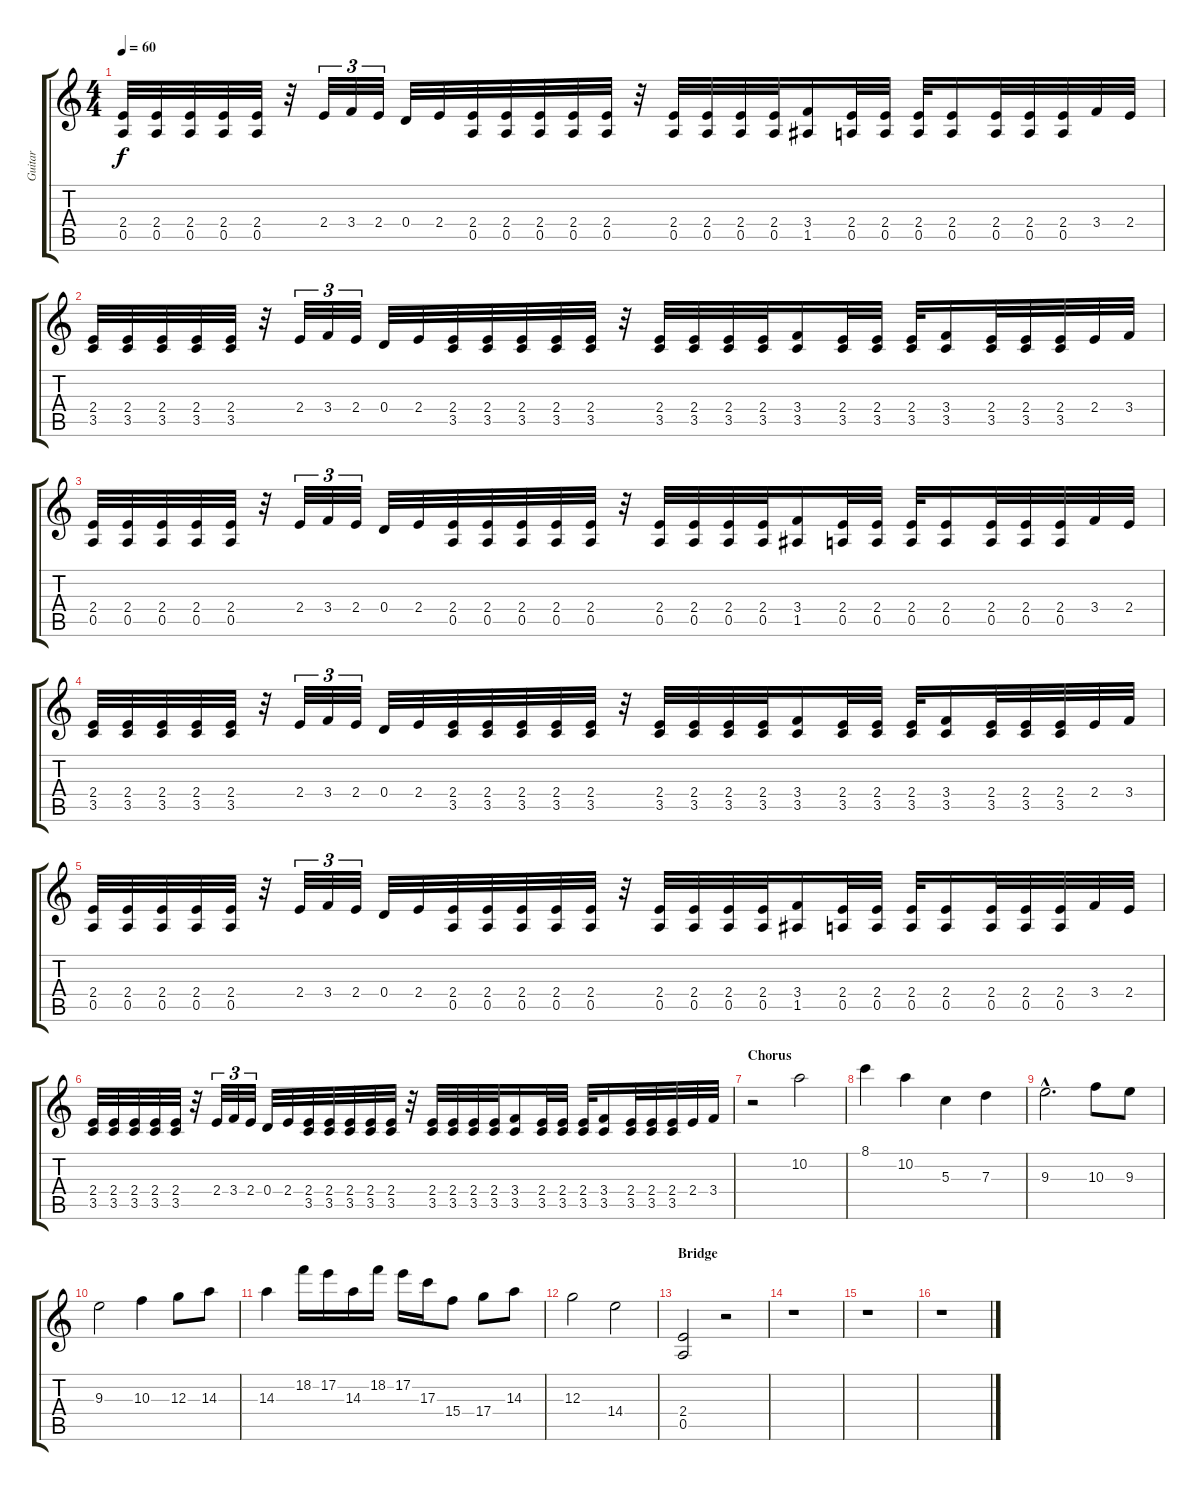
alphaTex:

\track ("Guitar" "Guitar") {instrument distortionguitar}
\staff {score tabs}
\tuning (E4 B3 G3 D3 A2 E2) {hide}
\ts (4 4)
\tempo 60
\clef g2
\ks c
(2.4 0.5).32{dy f} (2.4 0.5).32 (2.4 0.5).32 (2.4 0.5).32 (2.4 0.5).32 r.32 2.4.32{tu (3 2)} 3.4.32{tu (3 2)} 2.4.32{tu (3 2)} 0.4.32 2.4.32 (2.4 0.5).32 (2.4 0.5).32 (2.4 0.5).32 (2.4 0.5).32 (2.4 0.5).32 r.32 (2.4 0.5).32 (2.4 0.5).32 (2.4 0.5).32 (2.4 0.5).32 (3.4 1.5).16 (2.4 0.5).32 (2.4 0.5).32 (2.4 0.5).32 (2.4 0.5).16 (2.4 0.5).32 (2.4 0.5).32 (2.4 0.5).32 3.4.32 2.4.32 |
(2.4 3.5).32 (2.4 3.5).32 (2.4 3.5).32 (2.4 3.5).32 (2.4 3.5).32 r.32 2.4.32{tu (3 2)} 3.4.32{tu (3 2)} 2.4.32{tu (3 2)} 0.4.32 2.4.32 (2.4 3.5).32 (2.4 3.5).32 (2.4 3.5).32 (2.4 3.5).32 (2.4 3.5).32 r.32 (2.4 3.5).32 (2.4 3.5).32 (2.4 3.5).32 (2.4 3.5).32 (3.4 3.5).16 (2.4 3.5).32 (2.4 3.5).32 (2.4 3.5).32 (3.4 3.5).16 (2.4 3.5).32 (2.4 3.5).32 (2.4 3.5).32 2.4.32 3.4.32 |
(2.4 0.5).32{volume 13} (2.4 0.5).32 (2.4 0.5).32 (2.4 0.5).32 (2.4 0.5).32 r.32 2.4.32{tu (3 2)} 3.4.32{tu (3 2)} 2.4.32{tu (3 2)} 0.4.32 2.4.32 (2.4 0.5).32 (2.4 0.5).32 (2.4 0.5).32 (2.4 0.5).32 (2.4 0.5).32 r.32 (2.4 0.5).32 (2.4 0.5).32 (2.4 0.5).32 (2.4 0.5).32 (3.4 1.5).16 (2.4 0.5).32 (2.4 0.5).32 (2.4 0.5).32 (2.4 0.5).16 (2.4 0.5).32 (2.4 0.5).32 (2.4 0.5).32 3.4.32 2.4.32 |
(2.4 3.5).32 (2.4 3.5).32 (2.4 3.5).32 (2.4 3.5).32 (2.4 3.5).32 r.32 2.4.32{tu (3 2)} 3.4.32{tu (3 2)} 2.4.32{tu (3 2)} 0.4.32 2.4.32 (2.4 3.5).32 (2.4 3.5).32 (2.4 3.5).32 (2.4 3.5).32 (2.4 3.5).32 r.32 (2.4 3.5).32 (2.4 3.5).32 (2.4 3.5).32 (2.4 3.5).32 (3.4 3.5).16 (2.4 3.5).32 (2.4 3.5).32 (2.4 3.5).32 (3.4 3.5).16 (2.4 3.5).32 (2.4 3.5).32 (2.4 3.5).32 2.4.32 3.4.32 |
(2.4 0.5).32 (2.4 0.5).32 (2.4 0.5).32 (2.4 0.5).32 (2.4 0.5).32 r.32 2.4.32{tu (3 2)} 3.4.32{tu (3 2)} 2.4.32{tu (3 2)} 0.4.32 2.4.32 (2.4 0.5).32 (2.4 0.5).32 (2.4 0.5).32 (2.4 0.5).32 (2.4 0.5).32 r.32 (2.4 0.5).32 (2.4 0.5).32 (2.4 0.5).32 (2.4 0.5).32 (3.4 1.5).16 (2.4 0.5).32 (2.4 0.5).32 (2.4 0.5).32 (2.4 0.5).16 (2.4 0.5).32 (2.4 0.5).32 (2.4 0.5).32 3.4.32 2.4.32 |
(2.4 3.5).32 (2.4 3.5).32 (2.4 3.5).32 (2.4 3.5).32 (2.4 3.5).32 r.32 2.4.32{tu (3 2)} 3.4.32{tu (3 2)} 2.4.32{tu (3 2)} 0.4.32 2.4.32 (2.4 3.5).32 (2.4 3.5).32 (2.4 3.5).32 (2.4 3.5).32 (2.4 3.5).32 r.32 (2.4 3.5).32 (2.4 3.5).32 (2.4 3.5).32 (2.4 3.5).32 (3.4 3.5).16 (2.4 3.5).32 (2.4 3.5).32 (2.4 3.5).32 (3.4 3.5).16 (2.4 3.5).32 (2.4 3.5).32 (2.4 3.5).32 2.4.32 3.4.32 |
\section ("" "Chorus")
r.2 10.2.2 |
8.1.4 10.2.4 5.3.4 7.3.4 |
9.3{hac}.2{d} 10.3.8 9.3.8 |
9.3.2 10.3.4 12.3.8 14.3.8 |
14.3.4 18.2.16 17.2.16 14.3.16 18.2.16 17.2.16 17.3.16 15.4.8 17.4.8 14.3.8 |
12.3.2 14.4.2 |
\section ("" "Bridge")
(2.4 0.5).2{volume 0} r.2 |
r.1 |
r.1 |
r.1
